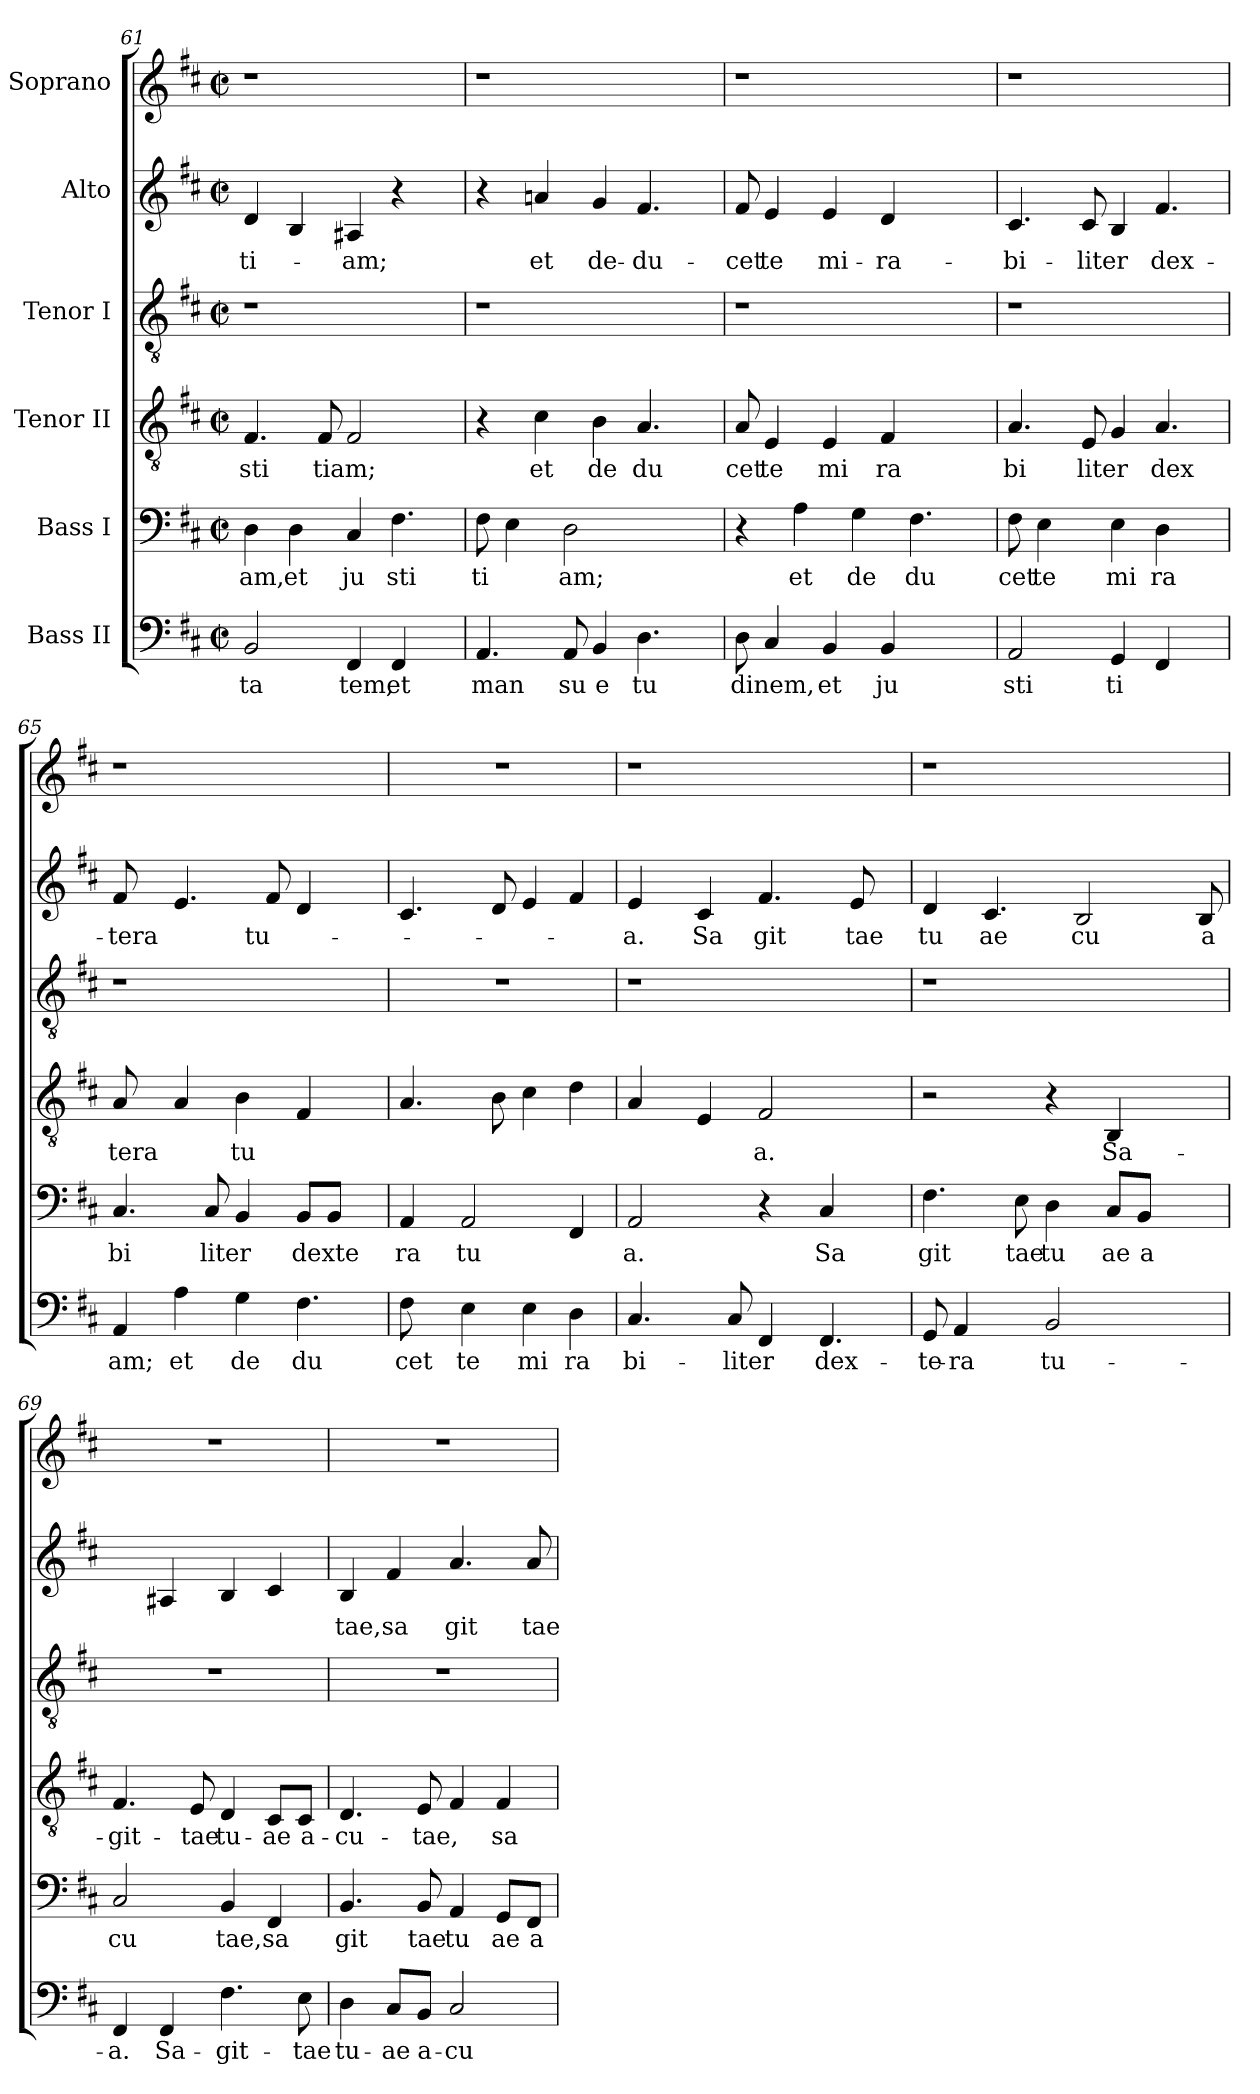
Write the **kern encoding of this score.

**kern	**text	**kern	**text	**kern	**text	**kern	**kern	**text	**kern
*part6	*part6	*part5	*part5	*part4	*part4	*part3	*part2	*part2	*part1
*staff6	*staff6	*staff5	*staff5	*staff4	*staff4	*staff3	*staff2	*staff2	*staff1
*I"Bass II	*	*I"Bass I	*	*I"Tenor II	*	*I"Tenor I	*I"Alto	*	*I"Soprano
!!LO:PB:g=z
*clefF4	*	*clefF4	*	*clefGv2	*	*clefGv2	*clefG2	*	*clefG2
*k[f#c#]	*	*k[f#c#]	*	*k[f#c#]	*	*k[f#c#]	*k[f#c#]	*	*k[f#c#]
*D:	*	*D:	*	*D:	*	*D:	*D:	*	*D:
*M2/2	*	*M2/2	*	*M2/2	*	*M2/2	*M2/2	*	*M2/2
*met(c|)	*	*met(c|)	*	*met(c|)	*	*met(c|)	*met(c|)	*	*met(c|)
=61	=61	=61	=61	=61	=61	=61	=61	=61	=61
!	!LO:LY:b:cj	!	!LO:LY:b:cj	!	!LO:LY:b:cj	!	!	!LO:LY:b:cj	!
2BB/	ta	4D\	-am,	4.F#/	-sti	1r	4d/	ti-	1r
!	!	!	!LO:LY:b:cj	!	!	!	!	!	!
.	.	4D\	et	.	.	.	4B/	.	.
!	!	!	!	!	!LO:LY:b	!	!	!	!
.	.	.	.	8F#/	tiam;	.	.	.	.
!	!LO:LY:b:cj	!	!LO:LY:b:cj	!	!	!	!	!LO:LY:b:cj	!
4FF#/	tem,	4C#/	ju	2F#/	.	.	4A#X/	-am;	.
!	!LO:LY:b:cj	!	!LO:LY:b:cj	!	!	!	!	!	!
4FF#/	et	4.F#\	sti	.	.	.	4r	.	.
8ryy	.	.	.	8ryy	.	8ryy	8ryy	.	8ryy
=62	=62	=62	=62	=62	=62	=62	=62	=62	=62
!	!LO:LY:b:cj	!	!LO:LY:b:cj	!	!	!	!	!	!
4.AA/	man	8F#\	ti	4r	.	1r	4r	.	1r
.	.	4E\	.	.	.	.	.	.	.
!	!	!	!	!	!LO:LY:b:cj	!	!	!LO:LY:b:cj	!
.	.	.	.	4c#\	et	.	4an/	et	.
!	!LO:LY:b:cj	!	!LO:LY:b:cj	!	!	!	!	!	!
8AA/	su	2D\	am;	.	.	.	.	.	.
!	!LO:LY:b:cj	!	!	!	!LO:LY:b:cj	!	!	!LO:LY:b:cj	!
4BB/	e	.	.	4B\	de	.	4g/	de-	.
!	!LO:LY:b:cj	!	!	!	!LO:LY:b:cj	!	!	!LO:LY:b:cj	!
4.D\	tu	.	.	4.A/	du	.	4.f#/	-du-	.
.	.	4ryy	.	.	.	.	.	.	.
.	.	.	.	.	.	8ryy	.	.	8ryy
=63	=63	=63	=63	=63	=63	=63	=63	=63	=63
!	!LO:LY:b	!	!	!	!LO:LY:b:cj	!	!	!LO:LY:b:cj	!
8D\	dinem,	4r	.	8A/	cet	1r	8f#/	-cet	1r
!	!	!	!	!	!LO:LY:b:cj	!	!	!LO:LY:b:cj	!
4C#/	.	.	.	4E/	te	.	4e/	te	.
!	!	!	!LO:LY:b:cj	!	!	!	!	!	!
.	.	4A\	et	.	.	.	.	.	.
!	!LO:LY:b:cj	!	!	!	!LO:LY:b:cj	!	!	!LO:LY:b:cj	!
4BB/	et	.	.	4E/	mi	.	4e/	mi-	.
!	!	!	!LO:LY:b:cj	!	!	!	!	!	!
.	.	4G\	de	.	.	.	.	.	.
!	!LO:LY:b:cj	!	!	!	!LO:LY:b:cj	!	!	!LO:LY:b:cj	!
4BB/	ju	.	.	4F#/	ra	.	4d/	-ra-	.
!	!	!	!LO:LY:b:cj	!	!	!	!	!	!
.	.	4.F#\	du	.	.	.	.	.	.
4ryy	.	.	.	4ryy	.	.	4ryy	.	.
.	.	.	.	.	.	8ryy	.	.	8ryy
=64	=64	=64	=64	=64	=64	=64	=64	=64	=64
!	!LO:LY:b:cj	!	!LO:LY:b:cj	!	!LO:LY:b:cj	!	!	!LO:LY:b:cj	!
2AA/	sti	8F#\	cet	4.A/	bi	1r	4.c#/	-bi-	1r
!	!	!	!LO:LY:b:cj	!	!	!	!	!	!
.	.	4E\	te	.	.	.	.	.	.
!	!	!	!	!	!LO:LY:b	!	!	!LO:LY:b	!
.	.	8ryy	.	8E/	liter	.	8c#/	-liter	.
!	!LO:LY:b:cj	!	!LO:LY:b:cj	!	!	!	!	!	!
4GG/	ti	4E\	mi	4G/	.	.	4B/	.	.
!	!	!	!LO:LY:b:cj	!	!LO:LY:b:cj	!	!	!LO:LY:b:cj	!
4FF#/	.	4D\	ra	4.A/	dex	.	4.f#/	dex-	.
8ryy	.	8ryy	.	.	.	8ryy	.	.	8ryy
=65	=65	=65	=65	=65	=65	=65	=65	=65	=65
!	!LO:LY:b:cj	!	!LO:LY:b:cj	!	!LO:LY:b	!	!	!LO:LY:b	!
4AA/	am;	4.C#/	bi	8A/	tera	1r	8f#/	-tera	1r
.	.	.	.	8ryy	.	.	8ryy	.	.
!	!LO:LY:b:cj	!	!	!	!	!	!	!	!
4A\	et	.	.	4A/	.	.	4.e/	.	.
!	!	!	!LO:LY:b	!	!	!	!	!	!
.	.	8C#/	liter	.	.	.	.	.	.
!	!LO:LY:b:cj	!	!	!	!LO:LY:b:cj	!	!	!	!
4G\	de	4BB/	.	4B\	tu	.	.	.	.
!	!	!	!	!	!	!	!	!LO:LY:b:cj	!
.	.	.	.	.	.	.	8f#/	tu-	.
!	!LO:LY:b:cj	!	!LO:LY:b:cj	!	!	!	!	!	!
4.F#\	du	8BB/L	dexte	4F#/	.	.	4d/	.	.
.	.	8BB/J	.	.	.	.	.	.	.
.	.	8ryy	.	8ryy	.	8ryy	8ryy	.	8ryy
=66	=66	=66	=66	=66	=66	=66	=66	=66	=66
!	!LO:LY:b:cj	!	!LO:LY:b:cj	!	!	!	!	!	!
8F#\	cet	4AA/	ra	4.A/	.	1r	4.c#/	.	1r
8ryy	.	.	.	.	.	.	.	.	.
!	!LO:LY:b:cj	!	!LO:LY:b:cj	!	!	!	!	!	!
4E\	te	2AA/	tu	.	.	.	.	.	.
.	.	.	.	8B\	.	.	8d/	.	.
!	!LO:LY:b:cj	!	!	!	!	!	!	!	!
4E\	mi	.	.	4c#\	.	.	4e/	.	.
!	!LO:LY:b:cj	!	!	!	!	!	!	!	!
4D\	ra	4FF#/	.	4d\	.	.	4f#/	.	.
!!LO:LB:g=z
=67	=67	=67	=67	=67	=67	=67	=67	=67	=67
!	!LO:LY:b:cj	!	!LO:LY:b:cj	!	!	!	!	!LO:LY:b:cj	!
*	*	*^	*	*	*	*	*	*	*
4.C#/	bi-	2AA/	8ryy	a.	4A/	.	1r	4e/	-a.	1r
.	.	.	32ryy	.	.	.	.	.	.	.
.	.	.	2ryy	.	.	.	.	.	.	.
!	!	!	!	!	!	!	!	!	!LO:LY:b:cj	!
.	.	.	.	.	4E/	.	.	4c#/	Sa	.
!	!LO:LY:b	!	!	!	!	!	!	!	!	!
8C#/	-liter	.	.	.	.	.	.	.	.	.
!	!	!	!	!	!	!LO:LY:b:cj	!	!	!LO:LY:b:cj	!
4FF#/	.	4r	.	.	2F#/	a.	.	4.f#/	git	.
.	.	.	4...ryy	.	.	.	.	.	.	.
!	!LO:LY:b:cj	!	!	!LO:LY:b:cj	!	!	!	!	!	!
4.FF#/	dex-	4C#/	.	Sa	.	.	.	.	.	.
!	!	!	!	!	!	!	!	!	!LO:LY:b:cj	!
.	.	.	.	.	.	.	.	8e/	tae	.
.	.	8ryy	.	.	8ryy	.	8ryy	8ryy	.	8ryy
=68	=68	=68	=68	=68	=68	=68	=68	=68	=68	=68
!	!LO:LY:b:cj	!	!	!LO:LY:b:cj	!	!	!	!	!LO:LY:b:cj	!
*	*	*v	*v	*	*	*	*	*	*	*
8GG/	-te-	4.F#\	git	2r	.	1r	4d/	tu	1r
!	!LO:LY:b:cj	!	!	!	!	!	!	!	!
4AA/	-ra	.	.	.	.	.	.	.	.
!	!	!	!	!	!	!	!	!LO:LY:b:cj	!
.	.	.	.	.	.	.	4.c#/	ae	.
!	!	!	!LO:LY:b:cj	!	!	!	!	!	!
8ryy	.	8E\	tae	.	.	.	.	.	.
!	!LO:LY:b:cj	!	!LO:LY:b:cj	!	!	!	!	!	!
2BB/	tu-	4D\	tu	4r	.	.	.	.	.
!	!	!	!	!	!	!	!	!LO:LY:b:cj	!
.	.	.	.	.	.	.	2B/	cu	.
!	!	!	!LO:LY:b:cj	!	!LO:LY:b:cj	!	!	!	!
.	.	8C#/L	ae	4BB/	Sa-	.	.	.	.
!	!	!	!LO:LY:b:cj	!	!	!	!	!	!
.	.	8BB/J	a	.	.	.	.	.	.
4ryy	.	4ryy	.	4ryy	.	4ryy	.	.	4ryy
!	!	!	!	!	!	!	!	!LO:LY:b:cj	!
.	.	.	.	.	.	.	8B/	a	.
=69	=69	=69	=69	=69	=69	=69	=69	=69	=69
!	!LO:LY:b:cj	!	!LO:LY:b:cj	!	!LO:LY:b:cj	!	!	!	!
4FF#/	-a.	2C#/	cu	4.F#/	-git-	1r	4ryy	.	1r
!	!LO:LY:b:cj	!	!	!	!	!	!	!	!
4FF#/	Sa-	.	.	.	.	.	4A#X/	.	.
!	!	!	!	!	!LO:LY:b:cj	!	!	!	!
.	.	.	.	8E/	-tae	.	.	.	.
!	!LO:LY:b:cj	!	!LO:LY:b:cj	!	!LO:LY:b:cj	!	!	!	!
4.F#\	-git-	4BB/	tae,	4D/	tu-	.	4B/	.	.
!	!	!	!LO:LY:b:cj	!	!LO:LY:b:cj	!	!	!	!
.	.	4FF#/	sa	8C#/L	-ae	.	4c#/	.	.
!	!LO:LY:b:cj	!	!	!	!LO:LY:b:cj	!	!	!	!
8E\	-tae	.	.	8C#/J	a-	.	.	.	.
=70	=70	=70	=70	=70	=70	=70	=70	=70	=70
!	!LO:LY:b:cj	!	!LO:LY:b:cj	!	!LO:LY:b:cj	!	!	!LO:LY:b:cj	!
4D\	tu-	4.BB/	git	4.D/	-cu-	1r	4B/	tae,	1r
!	!LO:LY:b:cj	!	!	!	!	!	!	!LO:LY:b:cj	!
8C#/L	-ae	.	.	.	.	.	4f#/	sa	.
!	!LO:LY:b:cj	!	!LO:LY:b:cj	!	!LO:LY:b	!	!	!	!
8BB/J	a-	8BB/	tae	8E/	-tae,	.	.	.	.
!	!LO:LY:b:cj	!	!LO:LY:b:cj	!	!	!	!	!LO:LY:b:cj	!
2C#/	-cu-	4AA/	tu	4F#/	.	.	4.a/	git	.
!	!	!	!LO:LY:b:cj	!	!LO:LY:b:cj	!	!	!	!
.	.	8GG/L	ae	4F#/	sa-	.	.	.	.
!	!	!	!LO:LY:b:cj	!	!	!	!	!LO:LY:b:cj	!
.	.	8FF#/J	a	.	.	.	8a/	tae	.
=	=	=	=	=	=	=	=	=	=
*-	*-	*-	*-	*-	*-	*-	*-	*-	*-
